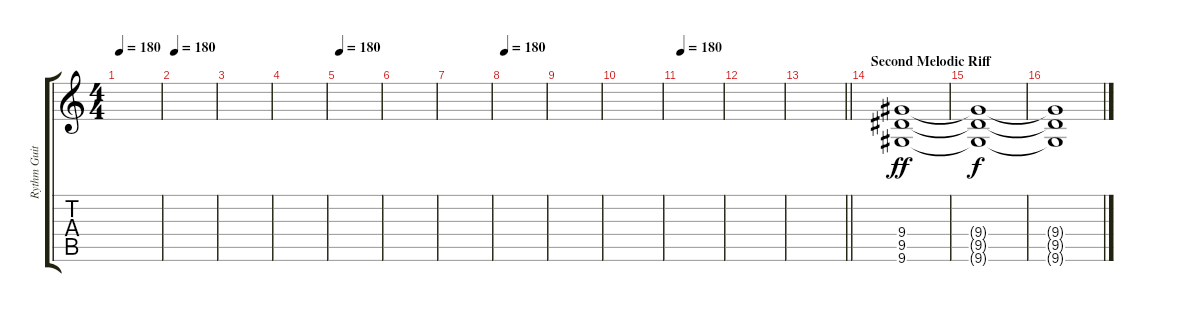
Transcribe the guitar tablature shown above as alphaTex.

\track ("Rythm Guitar II" "Rythm Guit") {instrument overdrivenguitar}
\staff {score tabs}
\tuning (Db4 Ab3 E3 B2 Gb2 B1) {hide}
\ts (4 4)
\tempo 180
\clef g2
\ks c
|
\tempo 180
|
|
|
\tempo 180
|
|
|
\tempo 180
|
|
|
\tempo 180
|
|
\barLineRight lightlight
|
\section ("" "Second Melodic Riff")
(9.4 9.5 9.6).1{dy ff} |
(9.4{t} 9.5{t} 9.6{t}).1{dy f} |
(9.4{t} 9.5{t} 9.6{t}).1
